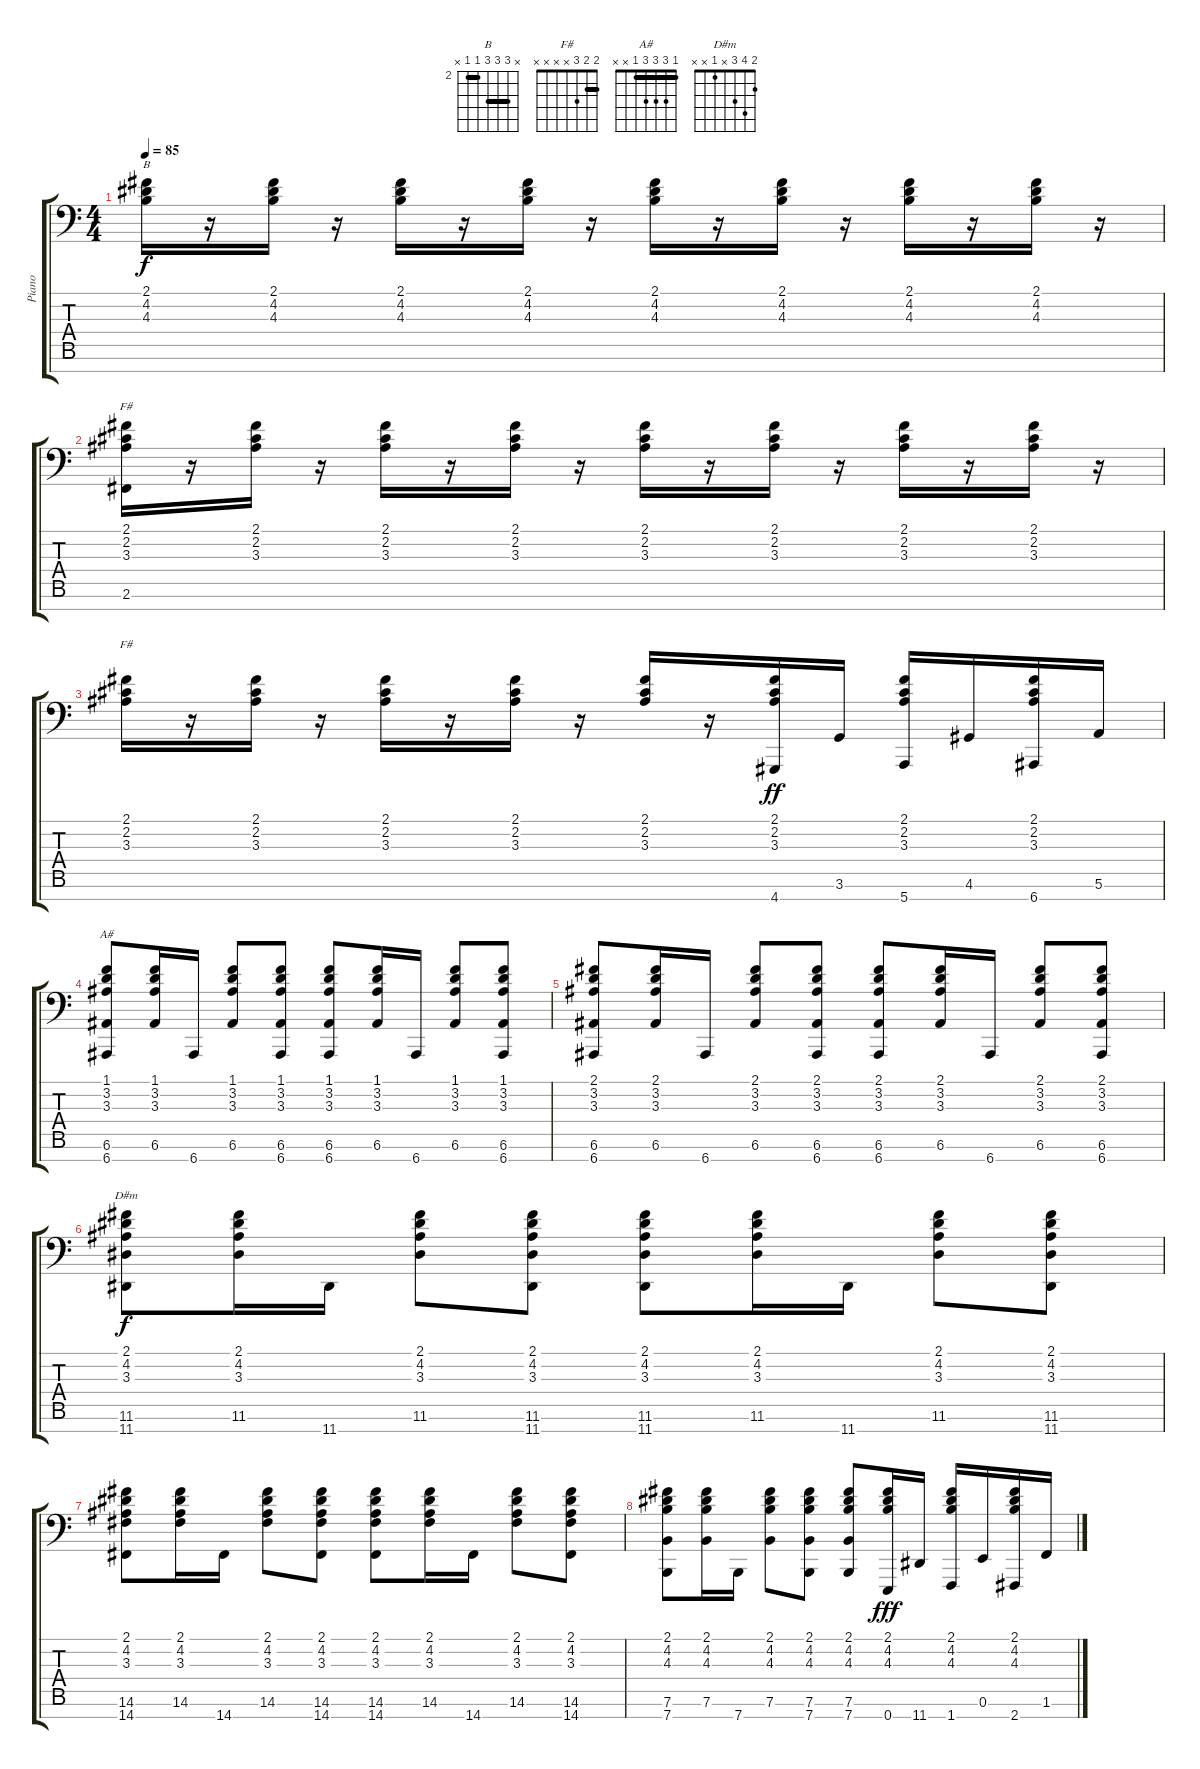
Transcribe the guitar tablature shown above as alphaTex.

\track ("Piano" "Piano") {instrument acousticgrandpiano}
\staff {score tabs}
\tuning (E4 B3 G3 D3 A2 E2 E1) {hide}
\chord ("B" x 4 4 4 2 2 x) {firstfret 2 barre (2 4)}
\chord ("F#" 2 2 3 x x 2 x) {barre 2}
\chord ("F#" 2 2 3 x x x x) {barre 2}
\chord ("A#" 1 3 3 3 1 x x) {barre 1}
\chord ("D#m" 2 4 3 x 1 x x)
\ts (4 4)
\tempo 85
\clef f4
\ks c
(2.1 4.2 4.3).16{ch "B" dy f} r.16 (2.1 4.2 4.3).16 r.16 (2.1 4.2 4.3).16 r.16 (2.1 4.2 4.3).16 r.16 (2.1 4.2 4.3).16 r.16 (2.1 4.2 4.3).16 r.16 (2.1 4.2 4.3).16 r.16 (2.1 4.2 4.3).16 r.16 |
(2.1 2.2 3.3 2.6).16{ch "F#"} r.16 (2.1 2.2 3.3).16 r.16 (2.1 2.2 3.3).16 r.16 (2.1 2.2 3.3).16 r.16 (2.1 2.2 3.3).16 r.16 (2.1 2.2 3.3).16 r.16 (2.1 2.2 3.3).16 r.16 (2.1 2.2 3.3).16 r.16 |
(2.1 2.2 3.3).16{ch "F#"} r.16 (2.1 2.2 3.3).16 r.16 (2.1 2.2 3.3).16 r.16 (2.1 2.2 3.3).16 r.16 (2.1 2.2 3.3).16 r.16 (2.1 2.2 3.3 4.7).16{dy ff} 3.6.16 (2.1 2.2 3.3 5.7).16 4.6.16 (2.1 2.2 3.3 6.7).16 5.6.16 |
(1.1 3.2 3.3 6.6 6.7).8{ch "A#"} (1.1 3.2 3.3 6.6).16 6.7.16 (1.1 3.2 3.3 6.6).8 (1.1 3.2 3.3 6.6 6.7).8 (1.1 3.2 3.3 6.6 6.7).8 (1.1 3.2 3.3 6.6).16 6.7.16 (1.1 3.2 3.3 6.6).8 (1.1 3.2 3.3 6.6 6.7).8 |
(2.1 3.2 3.3 6.6 6.7).8 (2.1 3.2 3.3 6.6).16 6.7.16 (2.1 3.2 3.3 6.6).8 (2.1 3.2 3.3 6.6 6.7).8 (2.1 3.2 3.3 6.6 6.7).8 (2.1 3.2 3.3 6.6).16 6.7.16 (2.1 3.2 3.3 6.6).8 (2.1 3.2 3.3 6.6 6.7).8 |
(2.1 4.2 3.3 11.6 11.7).8{ch "D#m" dy f} (2.1 4.2 3.3 11.6).16 11.7.16 (2.1 4.2 3.3 11.6).8 (2.1 4.2 3.3 11.6 11.7).8 (2.1 4.2 3.3 11.6 11.7).8 (2.1 4.2 3.3 11.6).16 11.7.16 (2.1 4.2 3.3 11.6).8 (2.1 4.2 3.3 11.6 11.7).8 |
(2.1 4.2 3.3 14.6 14.7).8 (2.1 4.2 3.3 14.6).16 14.7.16 (2.1 4.2 3.3 14.6).8 (2.1 4.2 3.3 14.6 14.7).8 (2.1 4.2 3.3 14.6 14.7).8 (2.1 4.2 3.3 14.6).16 14.7.16 (2.1 4.2 3.3 14.6).8 (2.1 4.2 3.3 14.6 14.7).8 |
(2.1 4.2 4.3 7.6 7.7).8 (2.1 4.2 4.3 7.6).16 7.7.16 (2.1 4.2 4.3 7.6).8 (2.1 4.2 4.3 7.6 7.7).8 (2.1 4.2 4.3 7.6 7.7).8 (2.1 4.2 4.3 0.7).16{dy fff} 11.7.16 (2.1 4.2 4.3 1.7).16 0.6.16 (2.1 4.2 4.3 2.7).16 1.6.16
